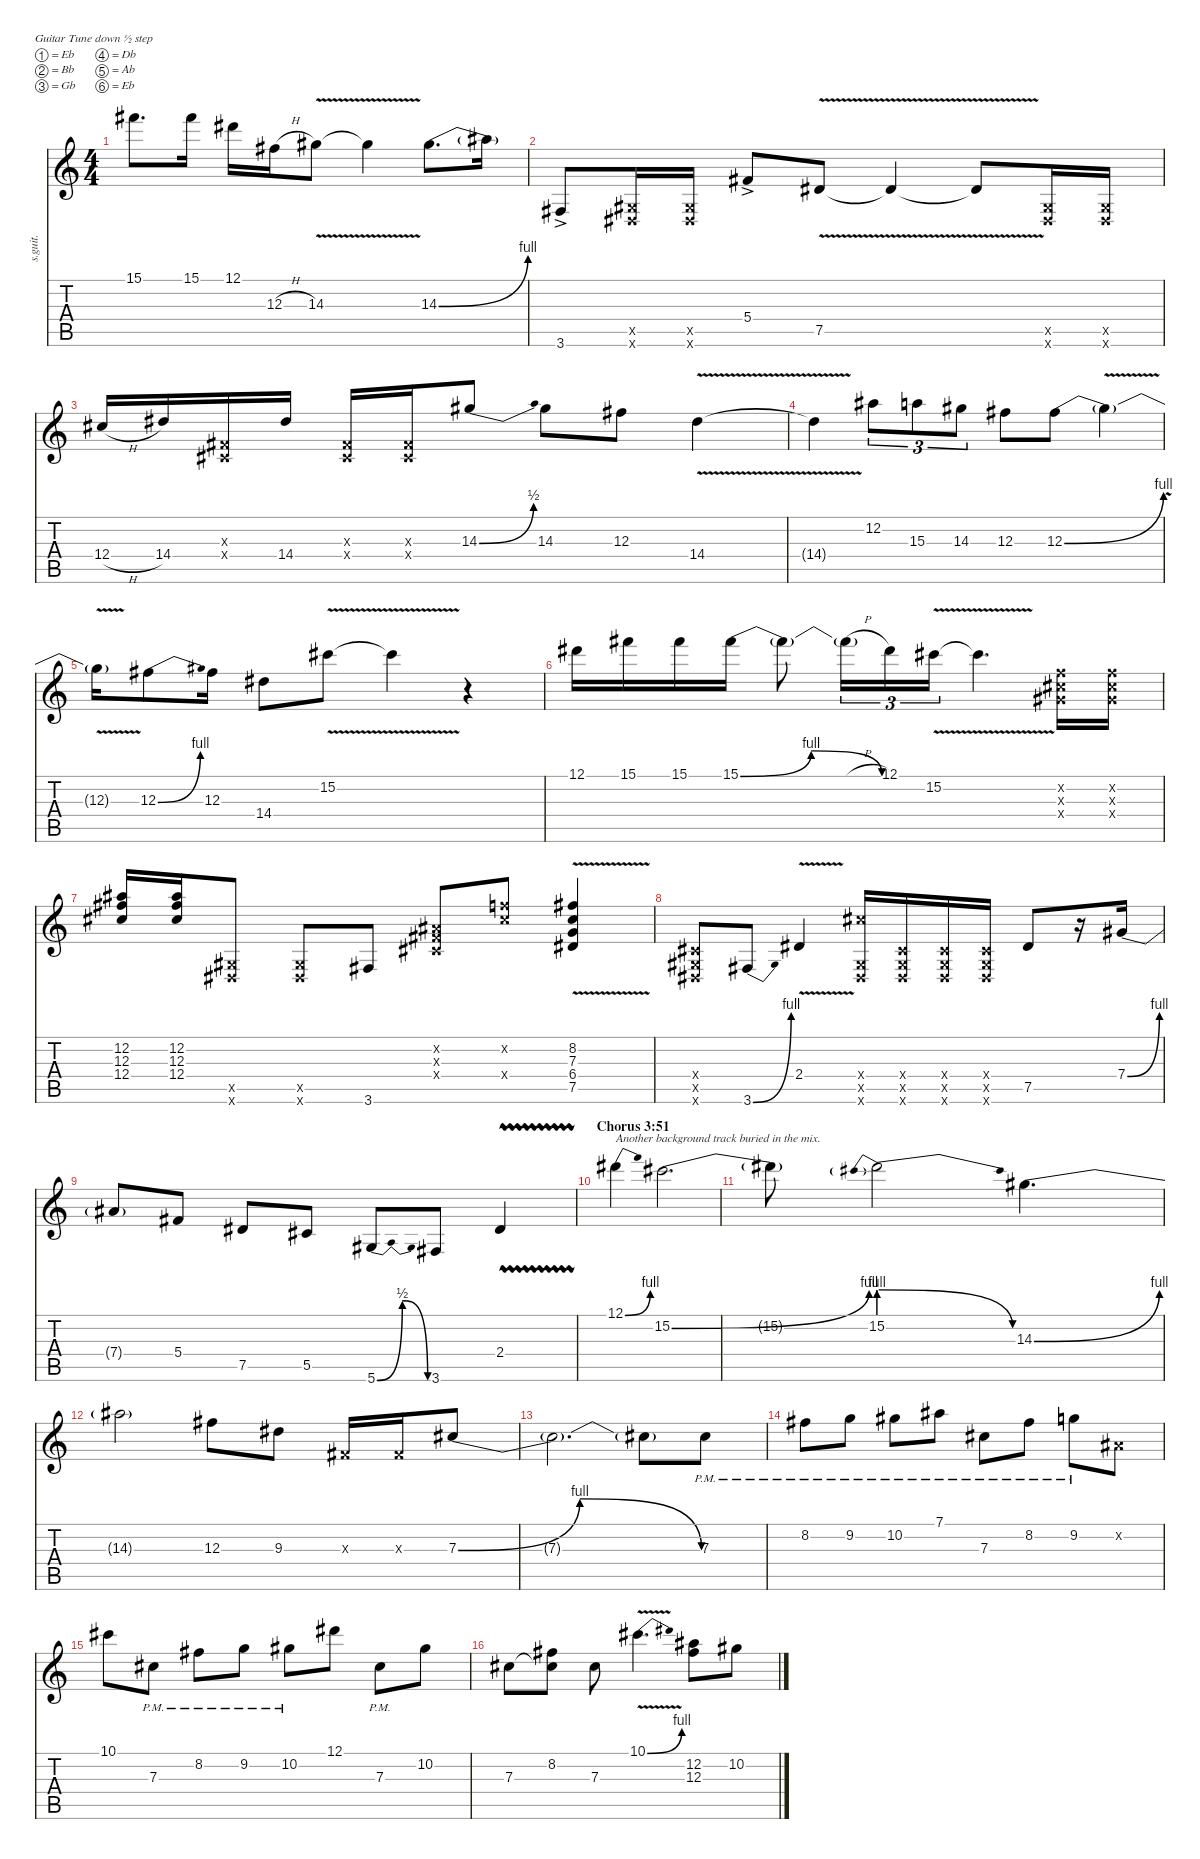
\defaultSystemsLayout 4
\hideDynamics
\bracketExtendMode nobrackets
\track ("Jerry Cantrell - Lead Guitar" "s.guit.") {instrument distortionguitar}
\staff {score tabs}
\tuning (Eb4 Bb3 Gb3 Db3 Ab2 Eb2)
\ts (4 4)
\tempo (111 hide)
\clef g2
\ks c
15.1{t}.8{d dy f} 15.1{acc #}.16 12.1{acc #}.16 12.3{h acc #}.16 14.3{v acc #}.8 14.3{v t acc #}.4 14.3{be (bend 0 0 15 4) acc #}.8{d} 14.3{t}.16 |
3.6{ac acc #}.8{dy ff} (0.5{x acc #} 0.6{x acc #}).16{dy f} (0.5{x acc #} 0.6{x acc #}).16 5.4{ac acc #}.8{dy ff} 7.5{v acc #}.8{dy f} 7.5{v t acc #}.4 7.5{v t acc #}.8 (0.5{x acc #} 0.6{x acc #}).16 (0.5{x acc #} 0.6{x acc #}).16 |
12.4{h acc #}.16 14.4{acc #}.16 (0.3{x acc #} 0.4{x acc #}).16 14.4{acc #}.16 (0.3{x acc #} 0.4{x acc #}).16 (0.3{x acc #} 0.4{x acc #}).16 14.3{be (bend 0 0 15 2) acc #}.8 14.3{acc #}.8 12.3{acc #}.8 14.4{v acc #}.4 |
14.4{v t acc #}.4 12.2{acc #}.8{tu (3 2)} 15.3.8{tu (3 2)} 14.3{acc #}.8{tu (3 2)} 12.3{acc #}.8 12.3{be (bend 0 0 15 4) acc #}.8 12.3{v t}.4 |
12.3{v t}.16 12.3{be (bend 0 0 15 4) acc #}.8 12.3{acc #}.16 14.4{acc #}.8 15.2{v acc #}.8 15.2{v t acc #}.4 r.4 |
12.1{acc #}.16 15.1{acc #}.16 15.1{acc #}.16 15.1{be (bendrelease 0 0 30 4 30 4 60 0) acc #}.16 15.1{t acc #}.8 15.1{h t acc #}.16{tu (3 2)} 12.1{acc #}.16{tu (3 2)} 15.2{v acc #}.16{tu (3 2)} 15.2{v t acc #}.4{d} (7.2{x} 7.4{x acc #} 7.3{x acc #}).16 (7.2{x} 7.3{x acc #} 7.4{x acc #}).16 |
(12.2{acc #} 12.3{acc #} 12.4{acc #}).16 (12.2{acc #} 12.3{acc #} 12.4{acc #}).16 (0.5{x acc #} 0.6{x acc #}).8 (0.5{x acc #} 0.6{x acc #}).8 3.6{acc #}.8 (0.2{x acc #} 0.3{x acc #} 0.4{x acc #}).8 (7.2{x} 12.4{x acc #}).8 (8.2{v acc #} 7.3{acc #} 6.4 7.5{acc #}).4 |
(0.4{x acc #} 0.5{x acc #} 0.6{x acc #}).8 3.6{be (bend 0 0 15 4) acc #}.8 2.4{v acc #}.4 (12.4{x acc #} 0.5{x acc #} 0.6{x acc #}).16 (0.4{x acc #} 0.5{x acc #} 0.6{x acc #}).16 (0.4{x acc #} 0.5{x acc #} 0.6{x acc #}).16 (0.4{x acc #} 0.5{x acc #} 0.6{x acc #}).16 7.5{acc #}.8 r.16 7.4{be (bend 0 0 15 4) acc #}.16 |
7.4{t}.8 5.4{acc #}.8 7.5{acc #}.8 5.5{acc #}.8 5.6{be (bendrelease 0 0 15 2 30 2 30 0) acc #}.8 3.6{acc #}.8 2.4{vw acc #}.4 |
\section ("" "Chorus 3:51")
12.1{be (bend 0 0 25.2 4) acc #}.4{txt "Another background track buried in the mix." dy mp} 15.2{be (bend 0 0 55.199999999999996 4) acc #}.2{d} |
15.2{t}.8 15.2{be (prebendrelease 0 4 7.199999999999999 0)}.2 14.3{be (bend 0 0 60 4) acc #}.4{d} |
14.3{t}.2 12.3{acc #}.8 9.3{acc #}.8 0.3{x acc #}.16 0.3{x acc #}.16 7.3{be (bendrelease 0 0 30 4 30 4 60 0) acc #}.8 |
7.3{t acc #}.2{d} 7.3{t acc #}.8 7.3{pm acc #}.8 |
8.2{pm acc #}.8 9.2{pm}.8 10.2{pm acc #}.8 7.1{pm acc #}.8 7.3{pm acc #}.8 8.2{pm acc #}.8 9.2{pm}.8 0.2{x acc #}.8 |
10.1{acc #}.8 7.3{pm acc #}.8 8.2{pm acc #}.8 9.2{pm}.8 10.2{pm acc #}.8 12.1{acc #}.8 7.3{pm acc #}.8 10.2{acc #}.8 |
7.3{acc #}.8{dy p} (8.2{acc #} 7.3{t acc #}).8 7.3{acc #}.8 10.1{be (bend 0 0 15 4) v acc #}.4{d} (12.2{acc #} 12.3{acc #}).8 10.2{acc #}.8
